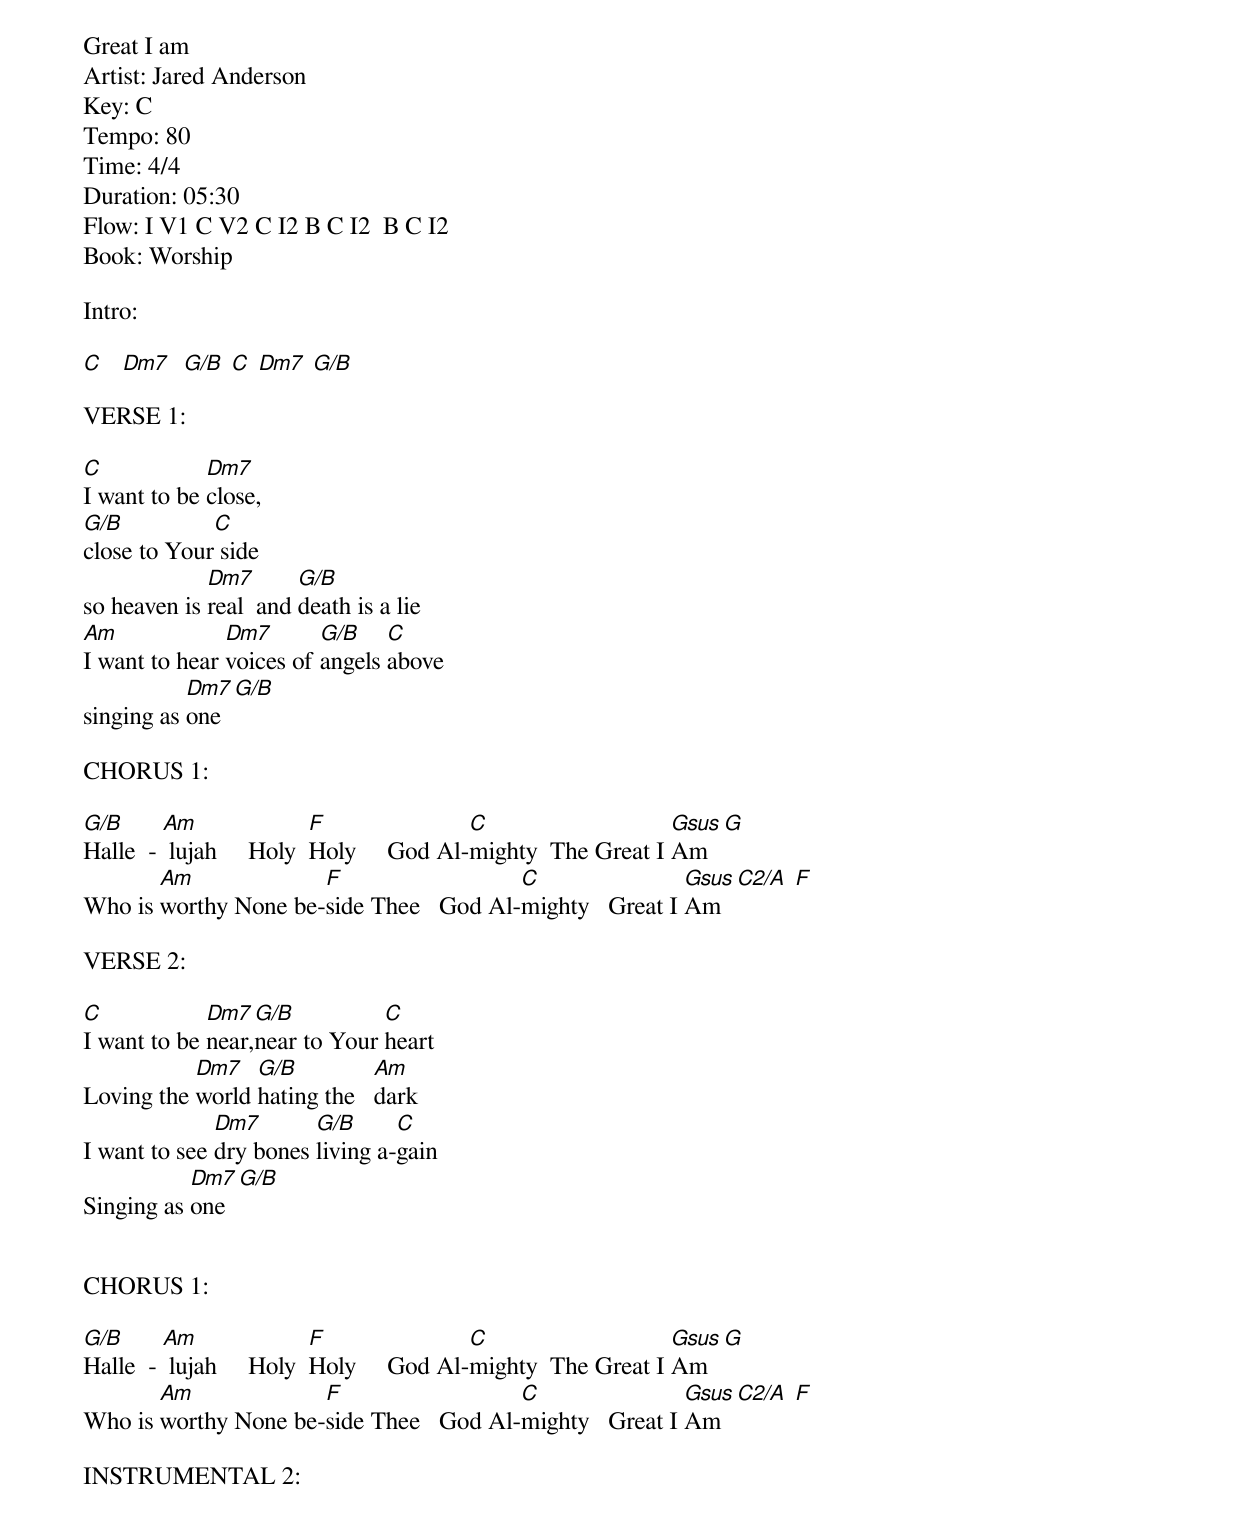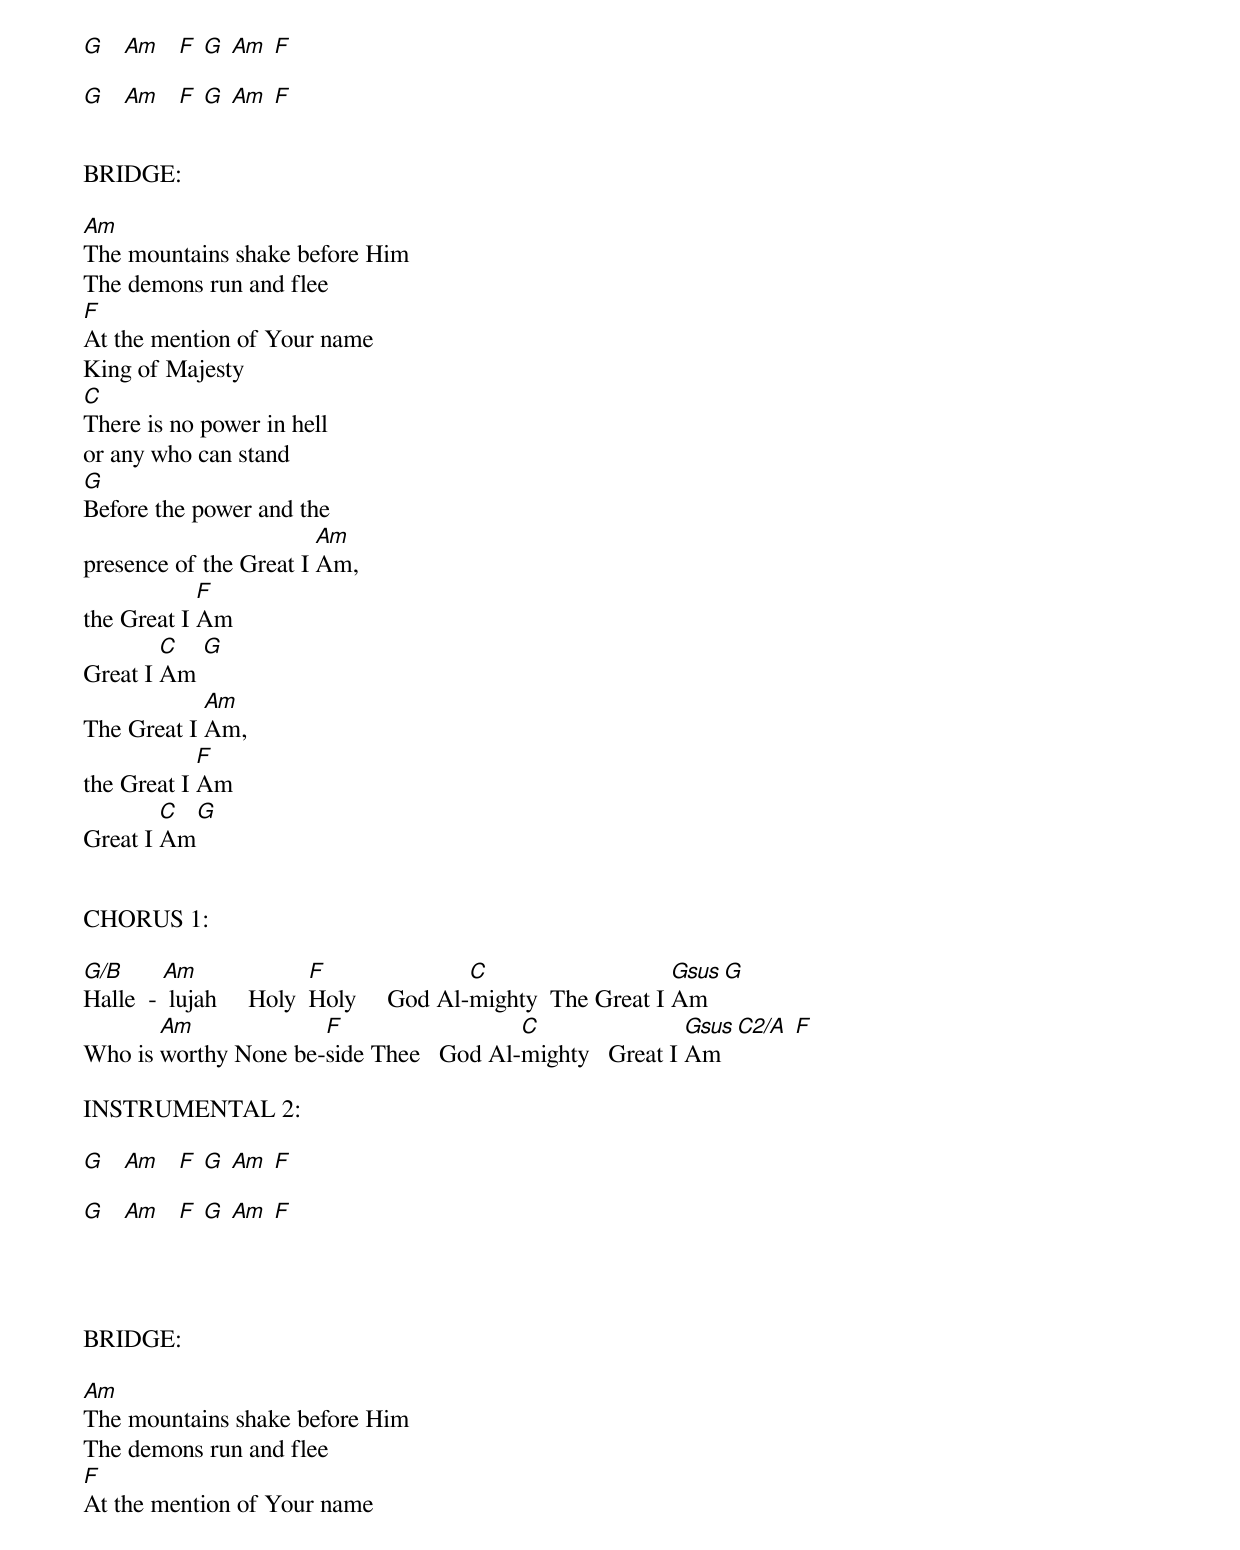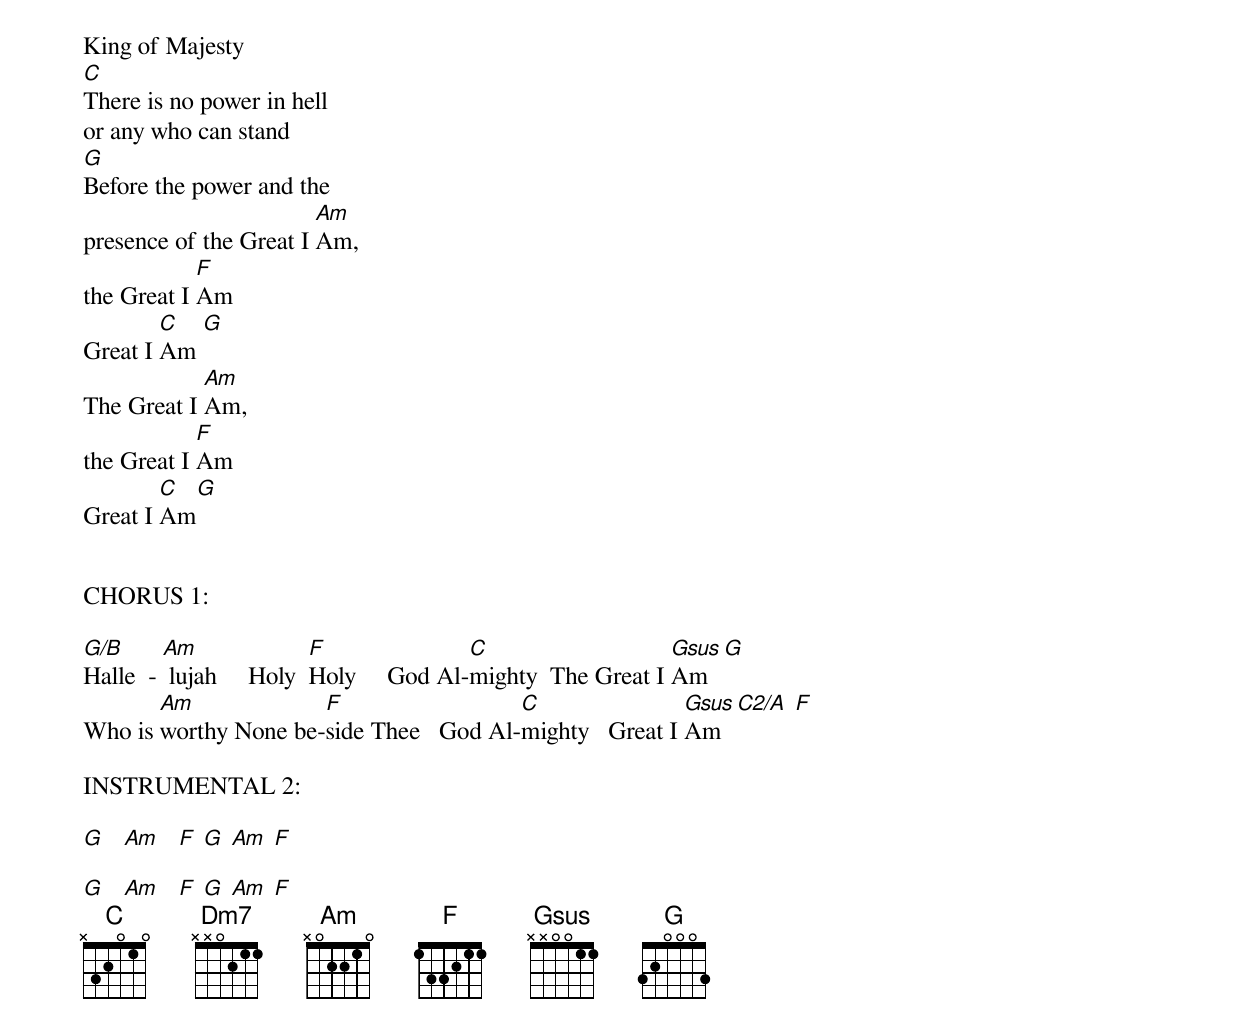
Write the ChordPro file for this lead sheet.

Great I am
Artist: Jared Anderson
Key: C
Tempo: 80
Time: 4/4
Duration: 05:30
Flow: I V1 C V2 C I2 B C I2  B C I2
Book: Worship

Intro:

[C]   [Dm7]  [G/B] [C] [Dm7] [G/B]

VERSE 1:

[C]I want to be [Dm7]close,
[G/B]close to Your[C] side
so heaven is [Dm7]real  and [G/B]death is a lie
[Am]I want to hear [Dm7]voices of [G/B]angels [C]above
singing as [Dm7]one [G/B]

CHORUS 1:

[G/B]Halle  - [Am] lujah     Holy  [F]Holy     God Al-[C]mighty  The Great I [Gsus]Am [G]
Who is [Am]worthy None be-[F]side Thee   God Al-[C]mighty   Great I [Gsus]Am  [C2/A] [F]

VERSE 2:

[C]I want to be [Dm7]near,[G/B]near to Your [C]heart
Loving the [Dm7]world [G/B]hating the   [Am]dark
I want to see [Dm7]dry bones [G/B]living a-[C]gain
Singing as [Dm7]one [G/B]


CHORUS 1:

[G/B]Halle  - [Am] lujah     Holy  [F]Holy     God Al-[C]mighty  The Great I [Gsus]Am [G]
Who is [Am]worthy None be-[F]side Thee   God Al-[C]mighty   Great I [Gsus]Am  [C2/A] [F]

INSTRUMENTAL 2:

[G]   [Am]   [F] [G] [Am] [F]

[G]   [Am]   [F] [G] [Am] [F]


BRIDGE:

[Am]The mountains shake before Him
The demons run and flee
[F]At the mention of Your name
King of Majesty
[C]There is no power in hell
or any who can stand
[G]Before the power and the
presence of the Great I [Am]Am,
the Great I [F]Am
Great I [C]Am [G]
The Great I [Am]Am,
the Great I [F]Am
Great I [C]Am[G]


CHORUS 1:

[G/B]Halle  - [Am] lujah     Holy  [F]Holy     God Al-[C]mighty  The Great I [Gsus]Am [G]
Who is [Am]worthy None be-[F]side Thee   God Al-[C]mighty   Great I [Gsus]Am  [C2/A] [F]

INSTRUMENTAL 2:

[G]   [Am]   [F] [G] [Am] [F]

[G]   [Am]   [F] [G] [Am] [F]




BRIDGE:

[Am]The mountains shake before Him
The demons run and flee
[F]At the mention of Your name
King of Majesty
[C]There is no power in hell
or any who can stand
[G]Before the power and the
presence of the Great I [Am]Am,
the Great I [F]Am
Great I [C]Am [G]
The Great I [Am]Am,
the Great I [F]Am
Great I [C]Am[G]


CHORUS 1:

[G/B]Halle  - [Am] lujah     Holy  [F]Holy     God Al-[C]mighty  The Great I [Gsus]Am [G]
Who is [Am]worthy None be-[F]side Thee   God Al-[C]mighty   Great I [Gsus]Am  [C2/A] [F]

INSTRUMENTAL 2:

[G]   [Am]   [F] [G] [Am] [F]

[G]   [Am]   [F] [G] [Am] [F]
